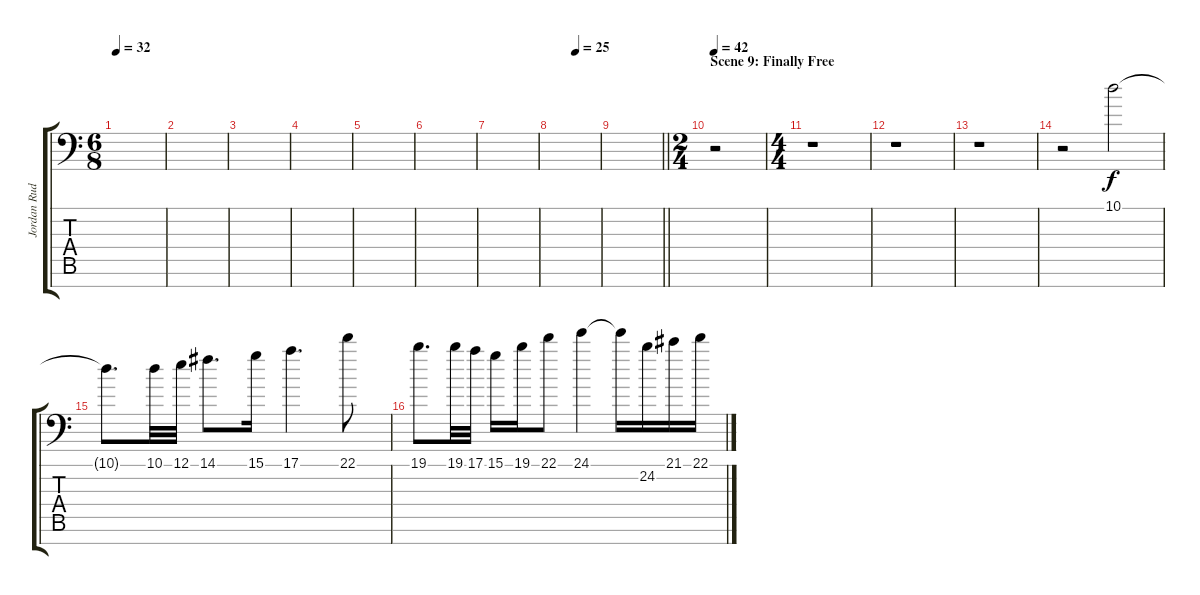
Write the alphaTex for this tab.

\track ("Jordan Rudess" "Jordan Rud") {instrument lead2sawtooth}
\staff {score tabs}
\tuning (E4 B3 G3 D3 A2 E2 C-1) {hide}
\ts (6 8)
\tempo 32
\clef f4
\ks c
|
|
|
|
|
|
|
\tempo (25 0.5)
|
\barLineRight lightlight
|
\ts (2 4)
\section ("" "Scene 9: Finally Free")
\tempo 42
r.2 |
\ts (4 4)
r.1 |
r.1 |
r.1 |
r.2{volume 6 balance 8 instrument stringensemble1} 10.1.2 |
10.1{t}.8{d} 10.1.32 12.1.32 14.1.8{d} 15.1.16 17.1.4{d} 22.1.8 |
19.1.8{d} 19.1.32 17.1.32 15.1.16 19.1.16 22.1.8 24.1.4 24.1{t}.16 24.2.16 21.1.16 22.1.16
